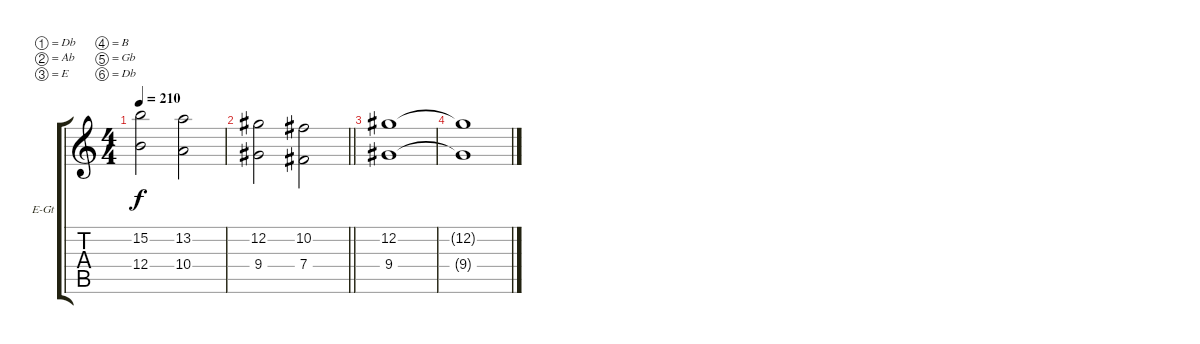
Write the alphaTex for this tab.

\bracketExtendMode groupsimilarinstruments
\firstSystemTrackNameOrientation horizontal
\otherSystemsTrackNameOrientation horizontal
\track ("Lead 2 " "E-Gt") {instrument distortionguitar}
\staff {score tabs}
\tuning (Db4 Ab3 E3 B2 Gb2 Db2)
\ts (4 4)
\tempo 210
\clef g2
\ks c
(15.2 12.4).2{dy f} (13.2 10.4).2 |
\barLineRight lightlight
(12.2 9.4).2 (10.2 7.4).2 |
(12.2 9.4).1 |
(12.2{t} 9.4{t}).1
